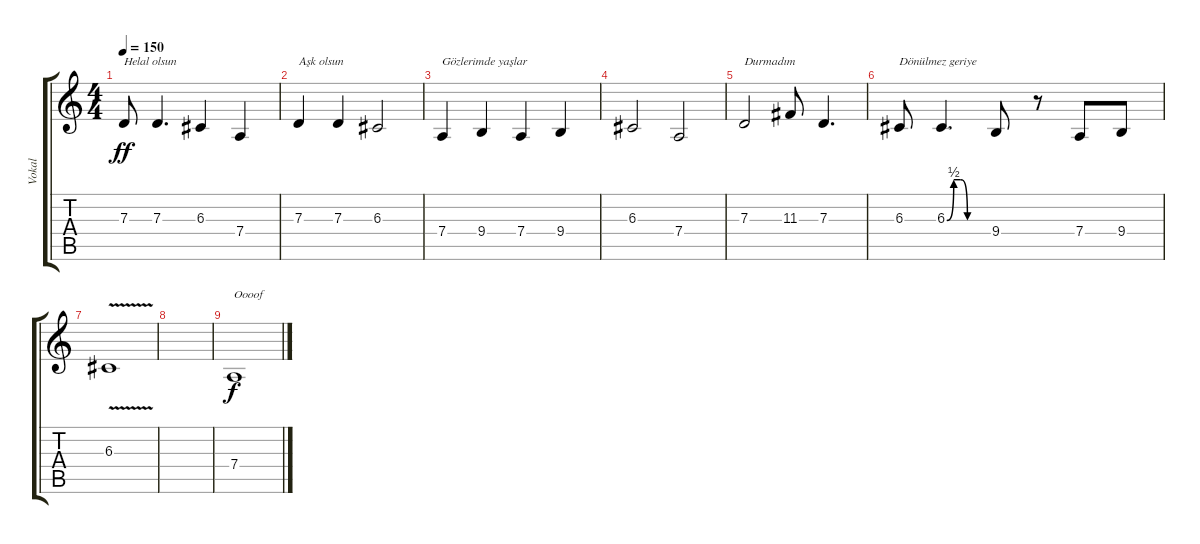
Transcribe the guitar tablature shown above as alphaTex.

\track ("Vokal" "Vokal") {instrument acousticgrandpiano}
\staff {score tabs}
\tuning (E4 B3 G3 D3 A2 E2) {hide}
\ts (4 4)
\tempo 150
\clef g2
\ks c
7.3.8{txt "Helal olsun" dy ff} 7.3.4{d} 6.3.4 7.4.4 |
7.3.4{txt "Aşk olsun"} 7.3.4 6.3.2 |
7.4.4{txt "Gözlerimde yaşlar"} 9.4.4 7.4.4 9.4.4 |
6.3.2 7.4.2 |
7.3.2{txt "Durmadım"} 11.3.8 7.3.4{d} |
6.3.8{txt "Dönülmez geriye"} 6.3{be (custom 0 0 10 2 20 2 30 0 60 0)}.4{d} 9.4.8 r.8 7.4.8 9.4.8 |
6.3{v}.1 |
|
7.4.1{txt "Oooof" dy f}
